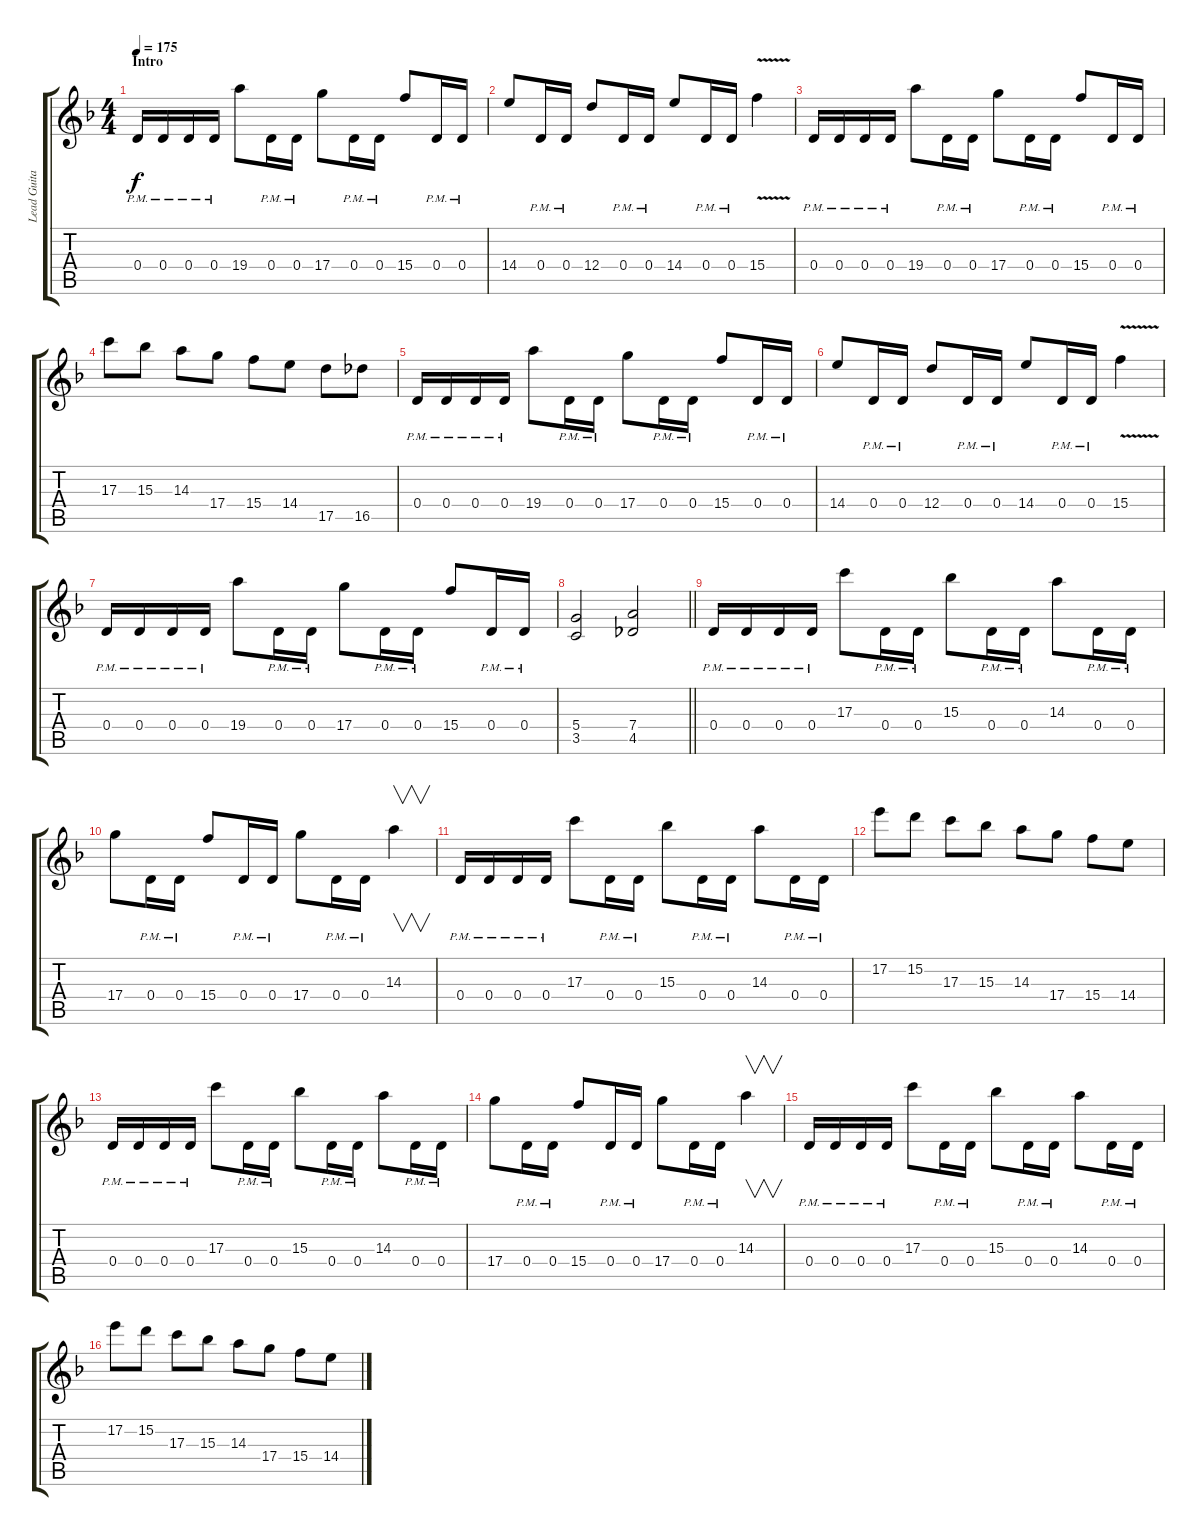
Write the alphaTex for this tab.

\track ("Lead Guitar 2: Tapani Kangas" "Lead Guita") {instrument overdrivenguitar}
\staff {score tabs}
\tuning (E4 B3 G3 D3 A2 E2) {hide}
\ts (4 4)
\section ("" "Intro")
\tempo 175
\clef g2
\ks dminor
0.4{pm}.16{dy f instrument overdrivenguitar} 0.4{pm}.16 0.4{pm}.16 0.4{pm}.16 19.4.8 0.4{pm}.16 0.4{pm}.16 17.4.8 0.4{pm}.16 0.4{pm}.16 15.4.8 0.4{pm}.16 0.4{pm}.16 |
14.4.8 0.4{pm}.16 0.4{pm}.16 12.4.8 0.4{pm}.16 0.4{pm}.16 14.4.8 0.4{pm}.16 0.4{pm}.16 15.4{v}.4 |
0.4{pm}.16 0.4{pm}.16 0.4{pm}.16 0.4{pm}.16 19.4.8 0.4{pm}.16 0.4{pm}.16 17.4.8 0.4{pm}.16 0.4{pm}.16 15.4.8 0.4{pm}.16 0.4{pm}.16 |
17.3.8 15.3.8 14.3.8 17.4.8 15.4.8 14.4.8 17.5.8 16.5.8 |
0.4{pm}.16 0.4{pm}.16 0.4{pm}.16 0.4{pm}.16 19.4.8 0.4{pm}.16 0.4{pm}.16 17.4.8 0.4{pm}.16 0.4{pm}.16 15.4.8 0.4{pm}.16 0.4{pm}.16 |
14.4.8 0.4{pm}.16 0.4{pm}.16 12.4.8 0.4{pm}.16 0.4{pm}.16 14.4.8 0.4{pm}.16 0.4{pm}.16 15.4{v}.4 |
0.4{pm}.16 0.4{pm}.16 0.4{pm}.16 0.4{pm}.16 19.4.8 0.4{pm}.16 0.4{pm}.16 17.4.8 0.4{pm}.16 0.4{pm}.16 15.4.8 0.4{pm}.16 0.4{pm}.16 |
\barLineRight lightlight
(5.4 3.5).2 (7.4 4.5).2 |
0.4{pm}.16 0.4{pm}.16 0.4{pm}.16 0.4{pm}.16 17.3.8 0.4{pm}.16 0.4{pm}.16 15.3.8 0.4{pm}.16 0.4{pm}.16 14.3.8 0.4{pm}.16 0.4{pm}.16 |
17.4.8 0.4{pm}.16 0.4{pm}.16 15.4.8 0.4{pm}.16 0.4{pm}.16 17.4.8 0.4{pm}.16 0.4{pm}.16 14.3.4{v} |
0.4{pm}.16 0.4{pm}.16 0.4{pm}.16 0.4{pm}.16 17.3.8 0.4{pm}.16 0.4{pm}.16 15.3.8 0.4{pm}.16 0.4{pm}.16 14.3.8 0.4{pm}.16 0.4{pm}.16 |
17.2.8 15.2.8 17.3.8 15.3.8 14.3.8 17.4.8 15.4.8 14.4.8 |
0.4{pm}.16 0.4{pm}.16 0.4{pm}.16 0.4{pm}.16 17.3.8 0.4{pm}.16 0.4{pm}.16 15.3.8 0.4{pm}.16 0.4{pm}.16 14.3.8 0.4{pm}.16 0.4{pm}.16 |
17.4.8 0.4{pm}.16 0.4{pm}.16 15.4.8 0.4{pm}.16 0.4{pm}.16 17.4.8 0.4{pm}.16 0.4{pm}.16 14.3.4{v} |
0.4{pm}.16 0.4{pm}.16 0.4{pm}.16 0.4{pm}.16 17.3.8 0.4{pm}.16 0.4{pm}.16 15.3.8 0.4{pm}.16 0.4{pm}.16 14.3.8 0.4{pm}.16 0.4{pm}.16 |
17.2.8 15.2.8 17.3.8 15.3.8 14.3.8 17.4.8 15.4.8 14.4.8
